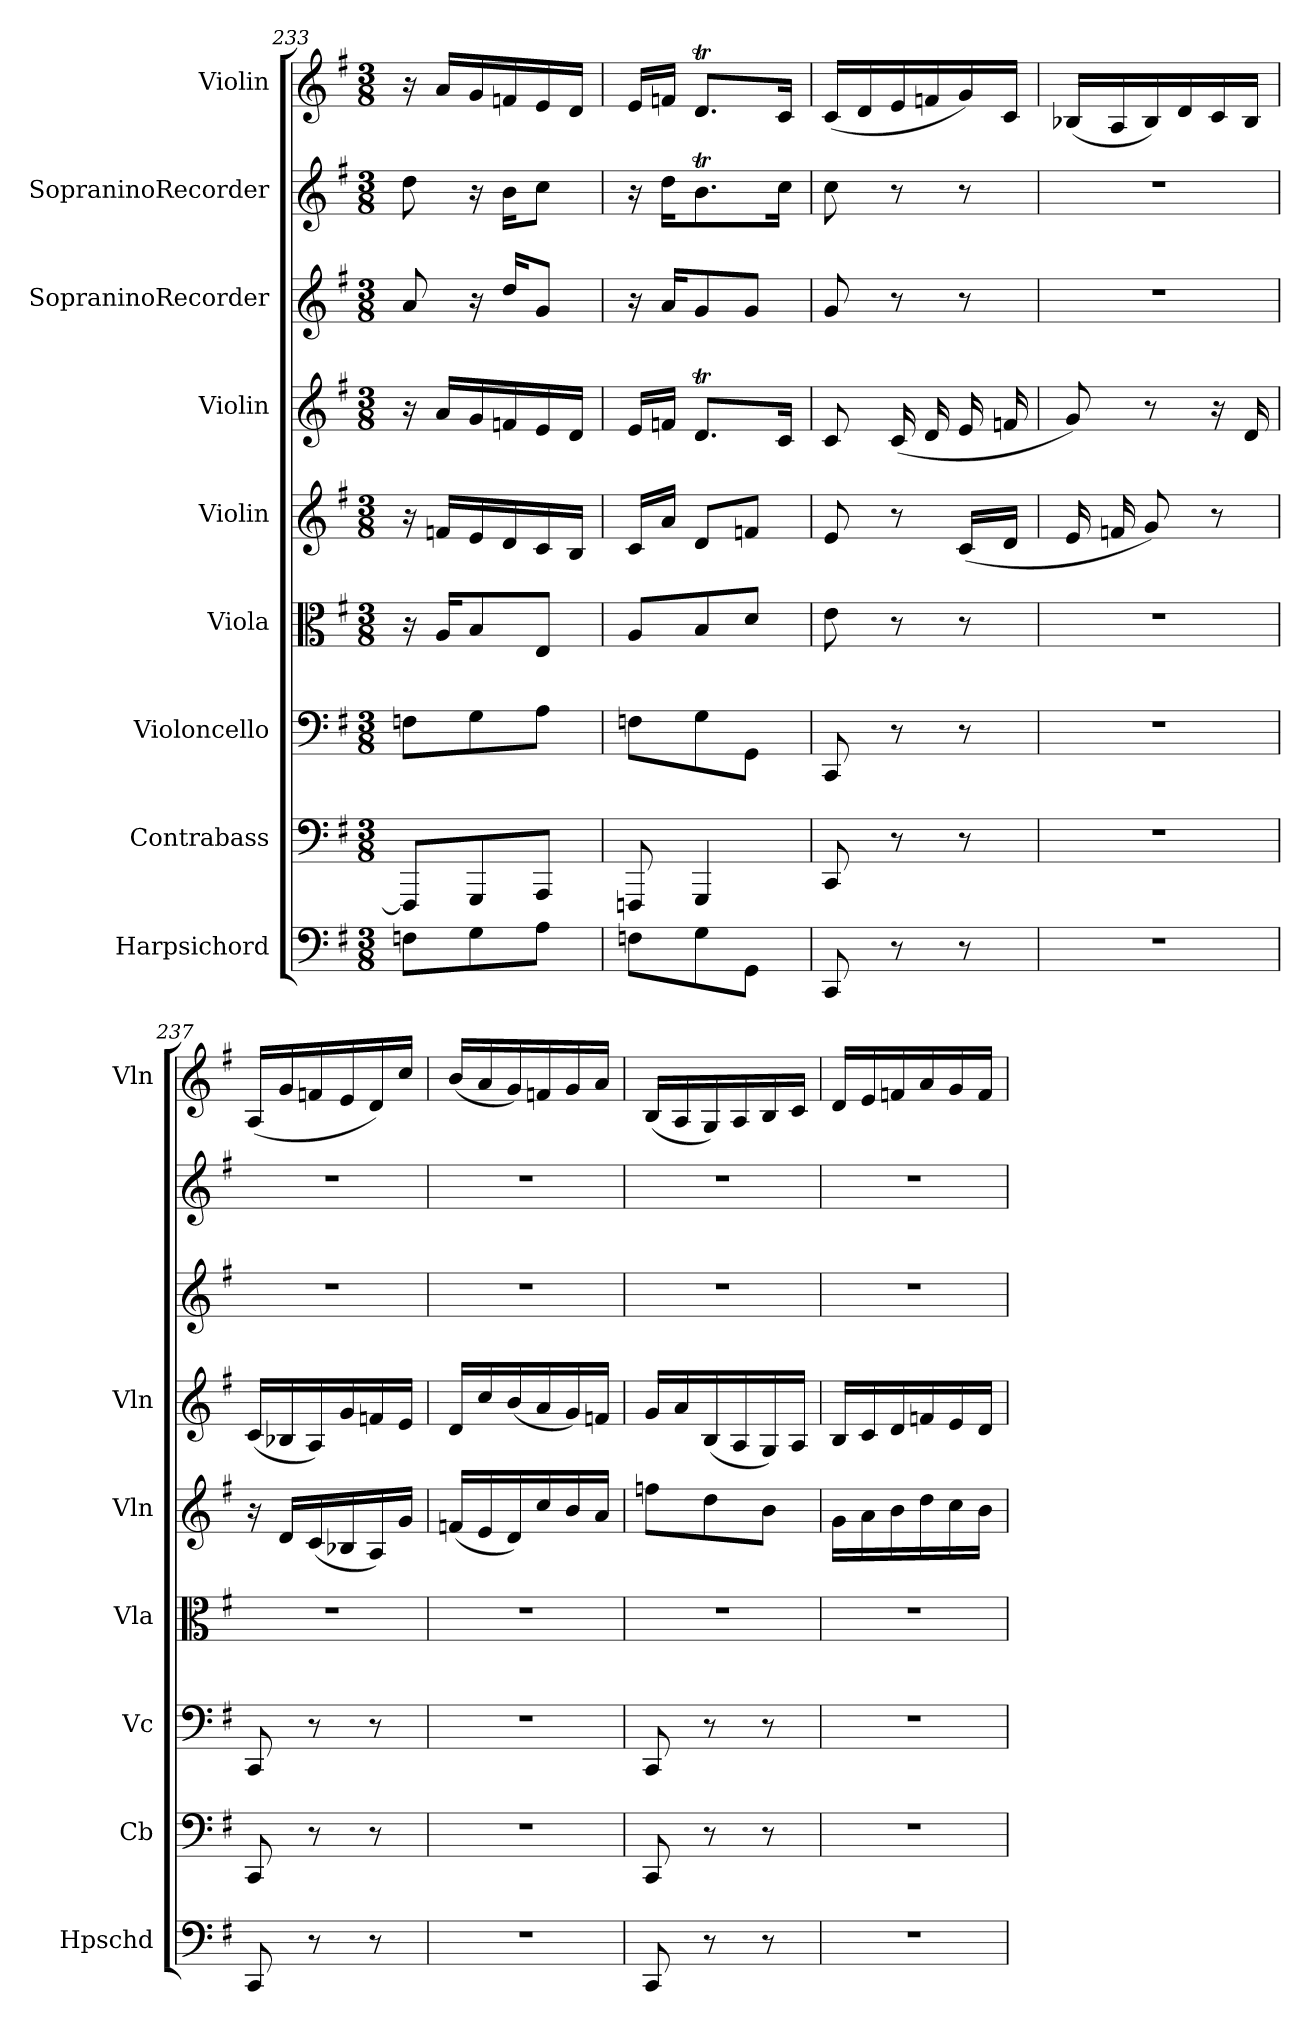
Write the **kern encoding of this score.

**kern	**kern	**kern	**kern	**kern	**kern	**kern	**kern	**kern
*part9	*part8	*part7	*part6	*part5	*part4	*part3	*part2	*part1
*staff9	*staff8	*staff7	*staff6	*staff5	*staff4	*staff3	*staff2	*staff1
*I"Harpsichord	*I"Contrabass	*I"Violoncello	*I"Viola	*I"Violin	*I"Violin	*I"SopraninoRecorder	*I"SopraninoRecorder	*I"Violin
*I'Hpschd	*I'Cb	*I'Vc	*I'Vla	*I'Vln	*I'Vln	*	*	*I'Vln
*clefF4	*clefF4	*clefF4	*clefC3	*clefG2	*clefG2	*clefG2	*clefG2	*clefG2
*k[f#]	*k[f#]	*k[f#]	*k[f#]	*k[f#]	*k[f#]	*k[f#]	*k[f#]	*k[f#]
*G:	*G:	*G:	*G:	*G:	*G:	*G:	*G:	*G:
*M3/8	*M3/8	*M3/8	*M3/8	*M3/8	*M3/8	*M3/8	*M3/8	*M3/8
=233	=233	=233	=233	=233	=233	=233	=233	=233
8Fn\L	8FFF/L]	8Fn\L	16r	16r	16r	8a/	8dd\	16r
.	.	.	16A/KL	16fn/LL	16a/LL	.	.	16a/LL
8G\	8GGG/	8G\	8B/	16e/	16g/	16r	16r	16g/
.	.	.	.	16d/	16fn/	16dd/KL	16b\KL	16fn/
8A\J	8AAA/J	8A\J	8E/J	16c/	16e/	8g/J	8cc\J	16e/
.	.	.	.	16B/JJ	16d/JJ	.	.	16d/JJ
=234	=234	=234	=234	=234	=234	=234	=234	=234
8Fn\L	8FFFn/	8Fn\L	8A/L	16c/LL	16e/LL	16r	16r	16e/LL
.	.	.	.	16a/JJ	16fn/JJ	16a/KL	16dd\KL	16fn/JJ
8G\	4GGG/	8G\	8B/	8d/L	8.dT/L	8g/	8.bt\	8.dT/L
8GG\J	.	8GG\J	8d/J	8fn/J	.	8g/J	.	.
.	.	.	.	.	16c/Jk	.	16cc\Jk	16c/Jk
=235	=235	=235	=235	=235	=235	=235	=235	=235
8CC/	8CC/	8CC/	8e\	8e/	8c/	8g/	8cc\	(16c/LL
.	.	.	.	.	.	.	.	16d/
8r	8r	8r	8r	8r	(16c/	8r	8r	16e/
.	.	.	.	.	16d/	.	.	16fn/
8r	8r	8r	8r	(16c/LL	16e/	8r	8r	16g/)
.	.	.	.	16d/JJ	16fn/	.	.	16c/JJ
=236	=236	=236	=236	=236	=236	=236	=236	=236
4.r	4.r	4.r	4.r	16e/	8g/)	4.r	4.r	(16B-X/LL
.	.	.	.	16fn/	.	.	.	16A/
.	.	.	.	8g/)	8r	.	.	16B-/)
.	.	.	.	.	.	.	.	16d/
.	.	.	.	8r	16r	.	.	16c/
.	.	.	.	.	16d/	.	.	16B-/JJ
=237	=237	=237	=237	=237	=237	=237	=237	=237
8CC/	8CC/	8CC/	4.r	16r	(16c/LL	4.r	4.r	(16A/LL
.	.	.	.	16d/LL	16B-X/	.	.	16g/
8r	8r	8r	.	(16c/	16A/)	.	.	16fn/
.	.	.	.	16B-X/	16g/	.	.	16e/
8r	8r	8r	.	16A/)	16fn/	.	.	16d/)
.	.	.	.	16g/JJ	16e/JJ	.	.	16cc/JJ
=238	=238	=238	=238	=238	=238	=238	=238	=238
4.r	4.r	4.r	4.r	(16fn/LL	16d/LL	4.r	4.r	(16b/LL
.	.	.	.	16e/	16cc/	.	.	16a/
.	.	.	.	16d/)	(16b/	.	.	16g/)
.	.	.	.	16cc/	16a/	.	.	16fn/
.	.	.	.	16b/	16g/)	.	.	16g/
.	.	.	.	16a/JJ	16fn/JJ	.	.	16a/JJ
=239	=239	=239	=239	=239	=239	=239	=239	=239
8CC/	8CC/	8CC/	4.r	8ffn\L	16g/LL	4.r	4.r	(16B/LL
.	.	.	.	.	16a/	.	.	16A/
8r	8r	8r	.	8dd\	(16B/	.	.	16G/)
.	.	.	.	.	16A/	.	.	16A/
8r	8r	8r	.	8b\J	16G/)	.	.	16B/
.	.	.	.	.	16A/JJ	.	.	16c/JJ
=240	=240	=240	=240	=240	=240	=240	=240	=240
4.r	4.r	4.r	4.r	16g\LL	16B/LL	4.r	4.r	16d/LL
.	.	.	.	16a\	16c/	.	.	16e/
.	.	.	.	16b\	16d/	.	.	16fn/
.	.	.	.	16dd\	16fn/	.	.	16a/
.	.	.	.	16cc\	16e/	.	.	16g/
.	.	.	.	16b\JJ	16d/JJ	.	.	16f/JJ
=	=	=	=	=	=	=	=	=
*-	*-	*-	*-	*-	*-	*-	*-	*-
